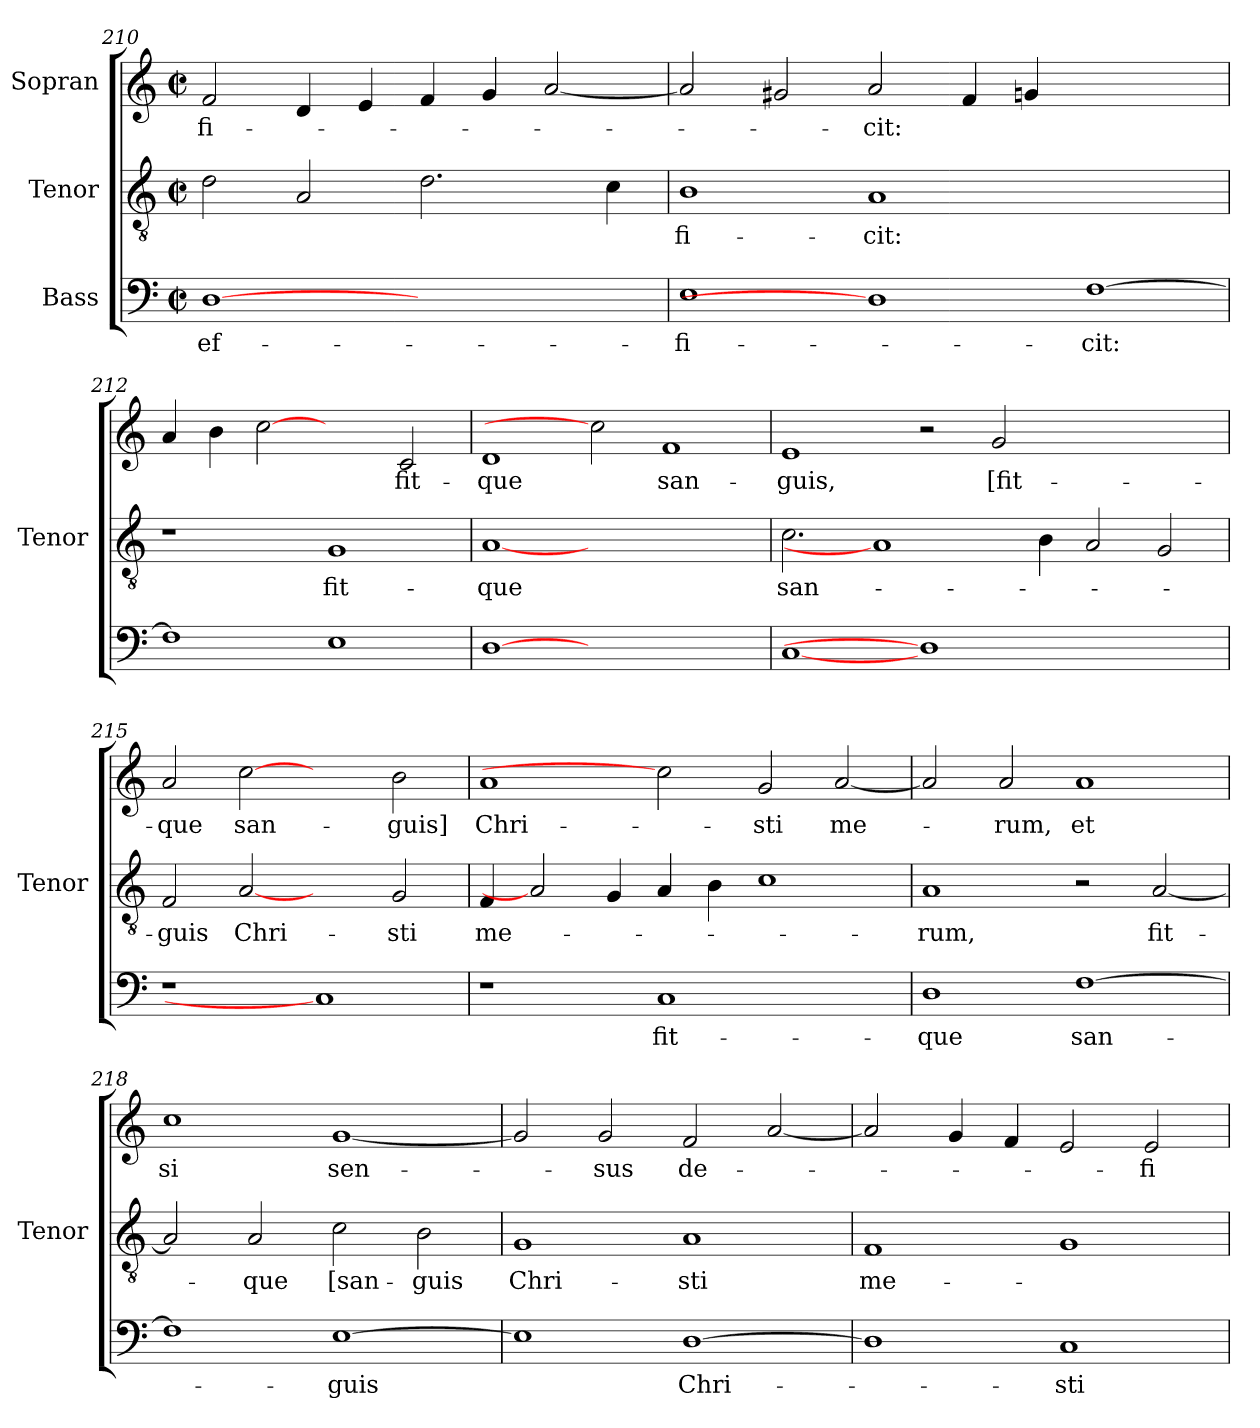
**kern	**text	**kern	**text	**kern	**text
*part3	*part3	*part2	*part2	*part1	*part1
*staff3	*staff3	*staff2	*staff2	*staff1	*staff1
*I"Bass	*	*I"Tenor	*	*I"Sopran	*
*	*	*I'Tenor	*	*	*
*clefF4	*	*clefGv2	*	*clefG2	*
*	*	*ITrd7c12	*	*	*
*k[]	*	*k[]	*	*k[]	*
*M2/2	*	*M2/2	*	*M2/2	*
*met(c|)	*	*met(c|)	*	*met(c|)	*
=210	=210	=210	=210	=210	=210
!	!LO:LY:b:color=#000000	!	!	!	!
!	!	!	!	!	!LO:LY:b:color=#000000
[1Di	ef-	2Di\	.	2fi/	-fi-
.	.	2AAi/	.	4di/	.
.	.	.	.	4ei/	.
1ryy	.	2.Di\	.	4fi/	.
.	.	.	.	4gi/	.
.	.	.	.	[<2ai/	.
.	.	4Ci\	.	.	.
!!LO:LB:g=z
=211	=211	=211	=211	=211	=211
!	!LO:LY:b:color=#000000	!	!	!	!
!	!	!	!LO:LY:b:color=#000000	!	!
1Ei	-fi-	1BBi	-fi-	2ai/]	.
.	.	.	.	2g#Xi/	.
!	!	!	!LO:LY:b:color=#000000	!	!
!	!	!	!	!	!LO:LY:b:color=#000000
1Di]	.	1AAi	-cit:	2ai/	-cit:
.	.	.	.	4fi/	.
.	.	.	.	4gi/	.
!	!LO:LY:b:color=#000000	!	!	!	!
[>1Fi	-cit:	1ryy	.	1ryy	.
=212	=212	=212	=212	=212	=212
1Fi]	.	1r	.	4ai/	.
.	.	.	.	4bi\	.
.	.	.	.	[2cci	.
!	!	!	!LO:LY:b:color=#000000	!	!
1Ei	.	1GGi	fit-	2ryy	.
!	!	!	!	!	!LO:LY:b:color=#000000
.	.	.	.	2ci/	fit-
=213	=213	=213	=213	=213	=213
!	!	!	!LO:LY:b:color=#000000	!	!
!	!	!	!	!	!LO:LY:b:color=#000000
[1Di	.	[1AAi	-que	1di	-que
1.ryy	.	1.ryy	.	2cci]	.
!	!	!	!	!	!LO:LY:b:color=#000000
.	.	.	.	1fi	san-
=214	=214	=214	=214	=214	=214
!	!	!	!LO:LY:b:color=#000000	!	!
!	!	!	!	!	!LO:LY:b:color=#000000
[1Ci	.	2.Ci\	san-	1ei	-guis,
.	.	1AAi]	.	.	.
1Di]	.	.	.	2r	.
!	!	!	!	!	!LO:LY:b:color=#000000
.	.	.	.	2gi/	[fit-
.	.	4BBi\	.	.	.
1ryy	.	2AAi/	.	1ryy	.
.	.	2GGi/	.	.	.
=215	=215	=215	=215	=215	=215
!LO:N:vis=1	!	!	!	!	!
!	!	!	!LO:LY:b:color=#000000	!	!
!	!	!	!	!	!LO:LY:b:color=#000000
1r	.	2FFi/	-guis	2ai/	-que
!	!	!	!LO:LY:b:color=#000000	!	!
!	!	!	!	!	!LO:LY:b:color=#000000
.	.	[2AAi	Chri-	[2cci	san-
1Ci]	.	2ryy	.	2ryy	.
!	!	!	!LO:LY:b:color=#000000	!	!
!	!	!	!	!	!LO:LY:b:color=#000000
.	.	2GGi/	-sti	2bi\	-guis]
=216	=216	=216	=216	=216	=216
!	!	!	!LO:LY:b:color=#000000	!	!
!	!	!	!	!	!LO:LY:b:color=#000000
1r	.	4FFi/	me-	1ai	Chri-
.	.	2AAi]	.	.	.
.	.	4GGi/	.	.	.
!	!LO:LY:b:color=#000000	!	!	!	!
1Ci	fit-	4AAi/	.	2cci]	.
.	.	4BBi\	.	.	.
!	!	!	!	!	!LO:LY:b:color=#000000
.	.	1Ci	.	2gi/	-sti
!	!	!	!	!	!LO:LY:b:color=#000000
2ryy	.	.	.	[<2ai/	me-
=217	=217	=217	=217	=217	=217
!	!LO:LY:b:color=#000000	!	!	!	!
!	!	!	!LO:LY:b:color=#000000	!	!
1Di	-que	1AAi	-rum,	2ai/]	.
!	!	!	!	!	!LO:LY:b:color=#000000
.	.	.	.	2ai/	-rum,
!	!LO:LY:b:color=#000000	!	!	!	!
!	!	!	!	!	!LO:LY:b:color=#000000
[>1Fi	san-	2r	.	1ai	et
!	!	!	!LO:LY:b:color=#000000	!	!
.	.	[<2AAi/	fit-	.	.
!!LO:LB:g=z
=218	=218	=218	=218	=218	=218
!	!	!	!	!	!LO:LY:b:color=#000000
1Fi]	.	2AAi/]	.	1cci	si
!	!	!	!LO:LY:b:color=#000000	!	!
.	.	2AAi/	-que	.	.
!	!LO:LY:b:color=#000000	!	!	!	!
!	!	!	!LO:LY:b:color=#000000	!	!
!	!	!	!	!	!LO:LY:b:color=#000000
[>1Ei	-guis	2Ci\	[san-	[<1gi	sen-
!	!	!	!LO:LY:b:color=#000000	!	!
.	.	2BBi\	-guis	.	.
=219	=219	=219	=219	=219	=219
!	!	!	!LO:LY:b:color=#000000	!	!
1Ei]	.	1GGi	Chri-	2gi/]	.
!	!	!	!	!	!LO:LY:b:color=#000000
.	.	.	.	2gi/	-sus
!	!LO:LY:b:color=#000000	!	!	!	!
!	!	!	!LO:LY:b:color=#000000	!	!
!	!	!	!	!	!LO:LY:b:color=#000000
[>1Di	Chri-	1AAi	-sti	2fi/	de-
.	.	.	.	[<2ai/	.
=220	=220	=220	=220	=220	=220
!	!	!	!LO:LY:b:color=#000000	!	!
1Di]	.	1FFi	me-	2ai/]	.
.	.	.	.	4gi/	.
.	.	.	.	4fi/	.
!	!LO:LY:b:color=#000000	!	!	!	!
1Ci	-sti	1GGi	.	2ei/	.
!	!	!	!	!	!LO:LY:b:color=#000000
.	.	.	.	2ei/	-fi-
=	=	=	=	=	=
*-	*-	*-	*-	*-	*-
